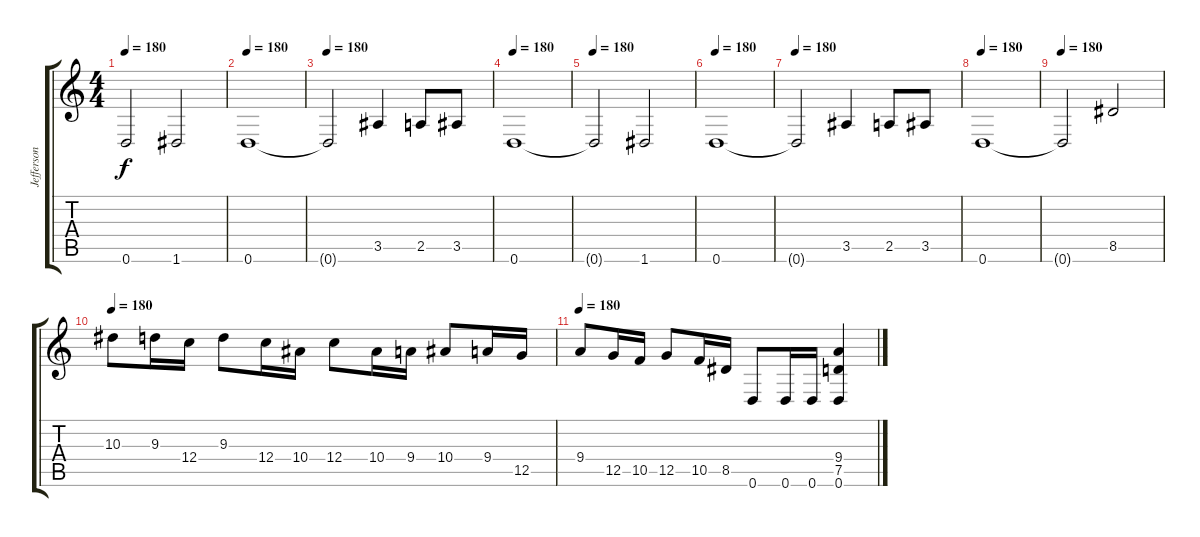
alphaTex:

\track ("Jefferson" "Jefferson") {instrument distortionguitar}
\staff {score tabs}
\tuning (D4 A3 F3 C3 G2 D2) {hide}
\ts (4 4)
\tempo 180
\clef g2
\ks c
0.6{t}.2{dy f} 1.6.2 |
\tempo 180
0.6.1 |
\tempo 180
0.6{t}.2 3.5.4 2.5.8 3.5.8 |
\tempo 180
0.6.1 |
\tempo 180
0.6{t}.2 1.6.2 |
\tempo 180
0.6.1 |
\tempo 180
0.6{t}.2 3.5.4 2.5.8 3.5.8 |
\tempo 180
0.6.1 |
\tempo 180
0.6{t}.2 8.5.2 |
\tempo 180
10.3.8 9.3.16 12.4.16 9.3.8 12.4.16 10.4.16 12.4.8 10.4.16 9.4.16 10.4.8 9.4.16 12.5.16 |
\tempo 180
9.4.8 12.5.16 10.5.16 12.5.8 10.5.16 8.5.16 0.6.8 0.6.16 0.6.16 (9.4 7.5 0.6).4
